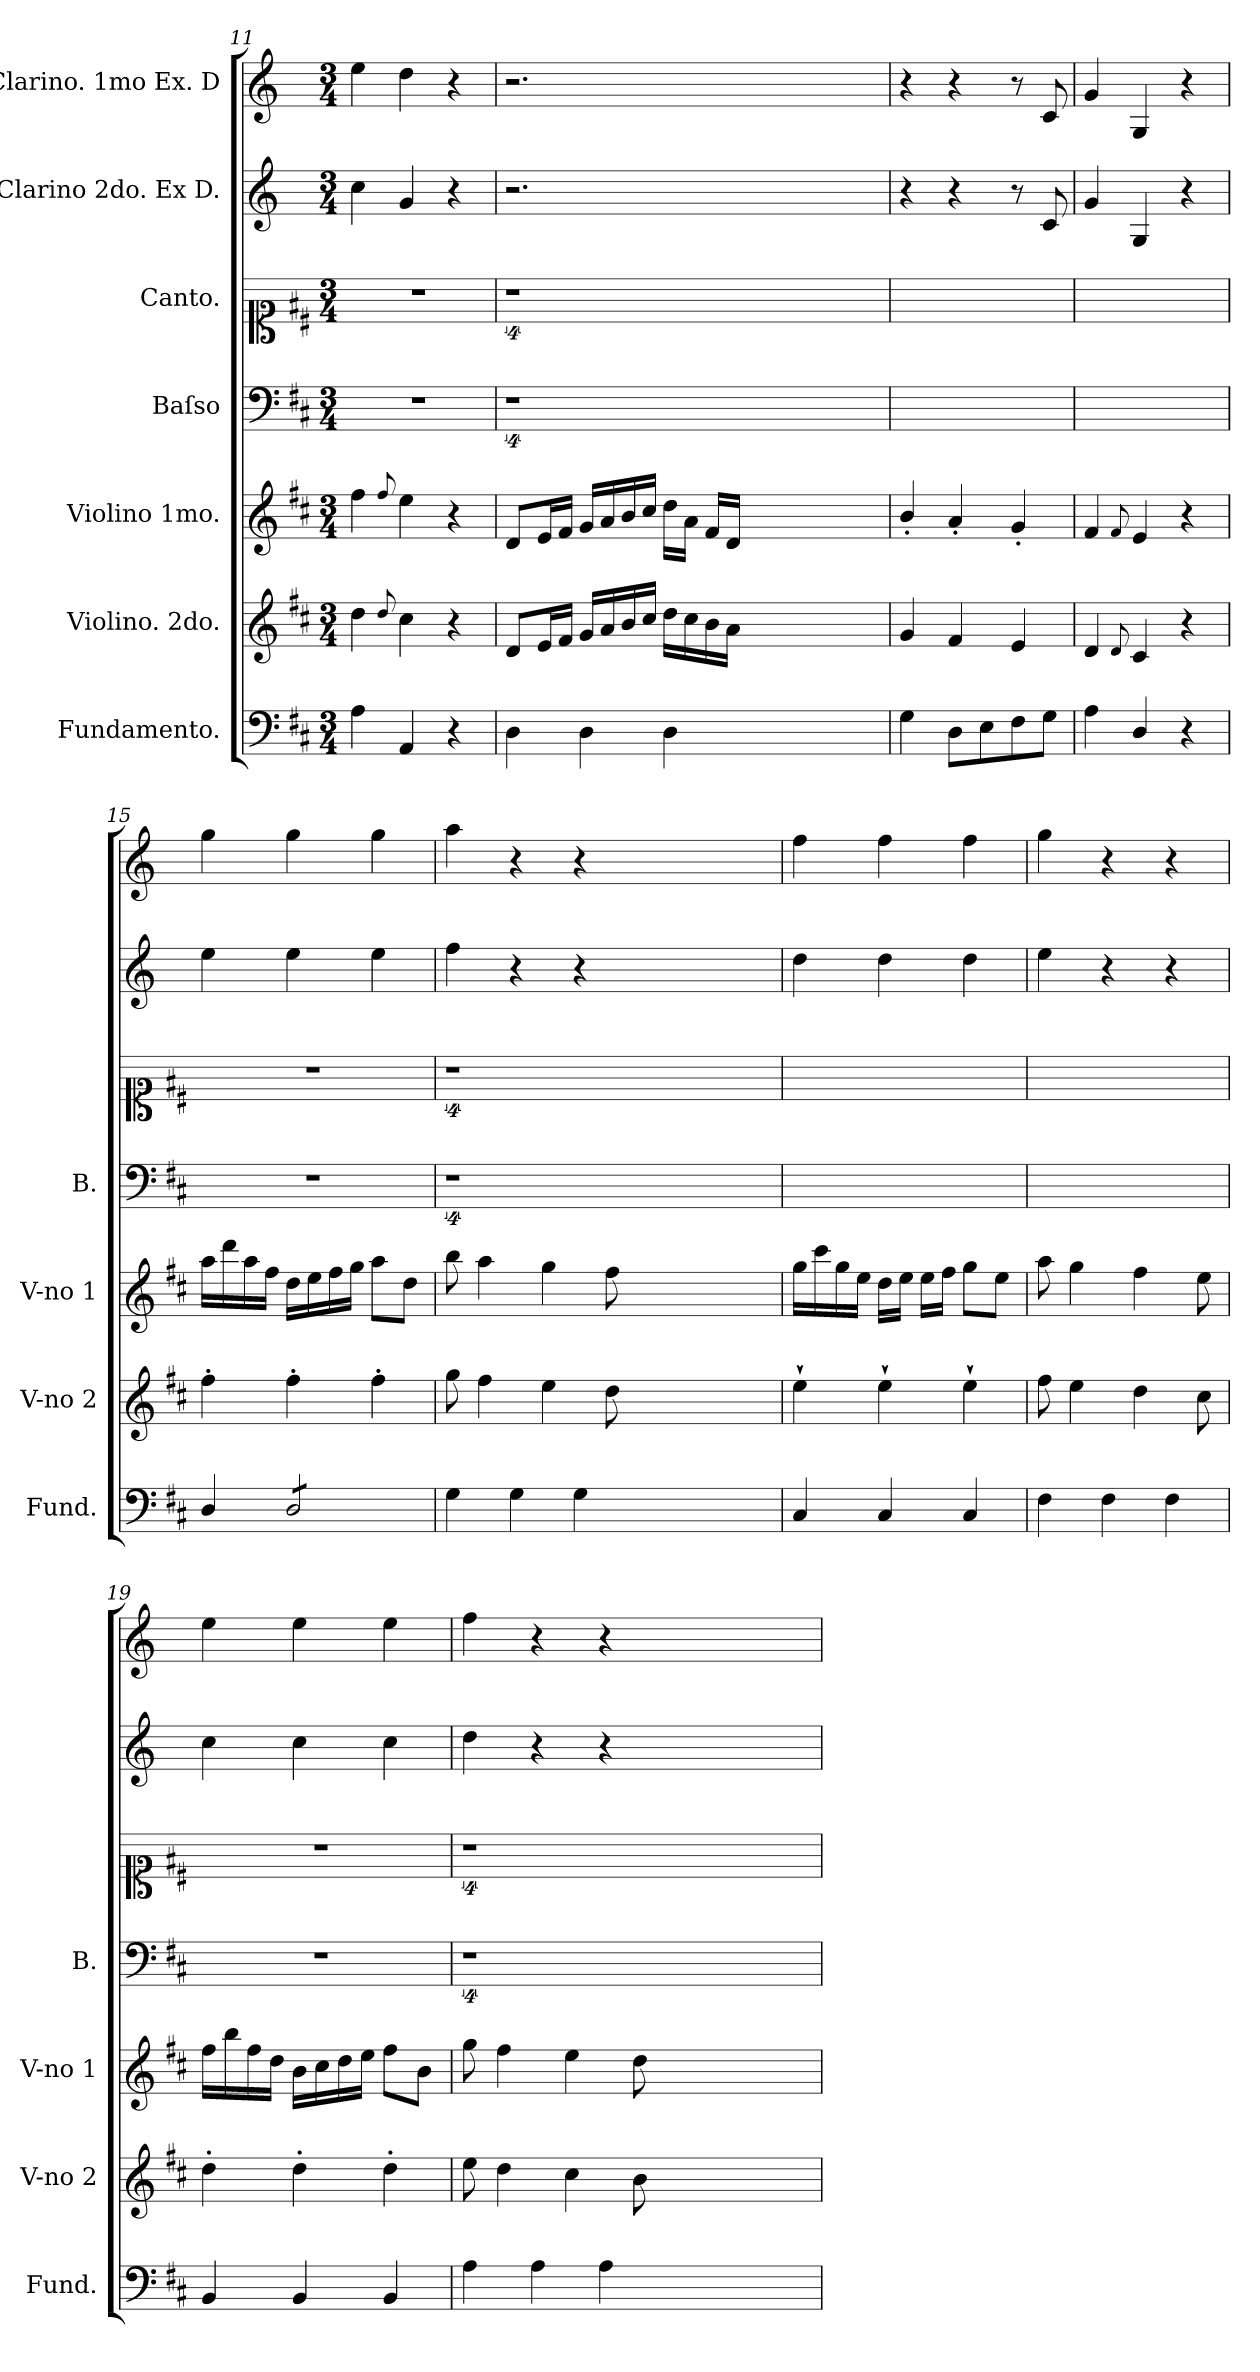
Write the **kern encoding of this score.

**kern	**kern	**kern	**kern	**kern	**kern	**kern
*part7	*part6	*part5	*part4	*part3	*part2	*part1
*staff7	*staff6	*staff5	*staff4	*staff3	*staff2	*staff1
*I"Fundamento.	*I"Violino. 2do.	*I"Violino 1mo.	*I"Baſso	*I"Canto.	*I"Clarino 2do. Ex D.	*I"Clarino. 1mo Ex. D
*I'Fund.	*I'V-no 2	*I'V-no 1	*I'B.	*	*	*
*clefF4	*clefG2	*clefG2	*clefF4	*clefC1	*clefG2	*clefG2
*	*	*	*	*	*ITrd-1c-2	*ITrd-1c-2
*k[f#c#]	*k[f#c#]	*k[f#c#]	*k[f#c#]	*k[f#c#]	*k[f#c#]	*k[f#c#]
*M3/4	*M3/4	*M3/4	*M3/4	*M3/4	*M3/4	*M3/4
=11	=11	=11	=11	=11	=11	=11
4A\	4dd\	4ff#\	2.r	2.r	4dd\	4ff#\
.	8qqdd/	8qqff#/	.	.	.	.
4AA/	4cc#\	4ee\	.	.	4a/	4ee\
4r	4r	4r	.	.	4r	4r
=12	=12	=12	=12	=12	=12	=12
4D\	8d/L	8d/L	4%9r	4%9r	2.r	2.r
.	16e/L	16e/L	.	.	.	.
.	16f#/JJ	16f#/JJ	.	.	.	.
4D\	16g/LL	16g/LL	.	.	.	.
.	16a/	16a/	.	.	.	.
.	16b/	16b/	.	.	.	.
.	16cc#/JJ	16cc#/JJ	.	.	.	.
4D\	16dd\LL	16dd\LL	.	.	.	.
.	16cc#\	16a\JJ	.	.	.	.
.	16b\	16f#/LL	.	.	.	.
.	16a\JJ	16d/JJ	.	.	.	.
1.ryy	1.ryy	1.ryy	.	.	1.ryy	1.ryy
=13	=13	=13	=13	=13	=13	=13
4G\	4g/	4b'>/	2.ryy	2.ryy	4r	4r
8D\L	4f#/	4a'>/	.	.	4r	4r
8E\	.	.	.	.	.	.
8F#\	4e/	4g'>/	.	.	8r	8r
8G\J	.	.	.	.	8d/	8d/
=14	=14	=14	=14	=14	=14	=14
4A\	4d/	4f#/	2.ryy	2.ryy	4a/	4a/
.	8qqd/	8qqf#/	.	.	.	.
4D/	4c#/	4e/	.	.	4A/	4A/
4r	4r	4r	.	.	4r	4r
=15	=15	=15	=15	=15	=15	=15
4D/	4ff#'\	16aa\LL	2.r	2.r	4ff#\	4aa\
.	.	16ddd\	.	.	.	.
.	.	16aa\	.	.	.	.
.	.	16ff#\JJ	.	.	.	.
*tremolo	*	*	*	*	*	*
8D/L	4ff#'\	16dd\LL	.	.	4ff#\	4aa\
.	.	16ee\	.	.	.	.
8D/	.	16ff#\	.	.	.	.
.	.	16gg\JJ	.	.	.	.
8D/	4ff#'\	8aa\L	.	.	4ff#\	4aa\
8D/J	.	8dd\J	.	.	.	.
*Xtremolo	*	*	*	*	*	*
=16	=16	=16	=16	=16	=16	=16
4G\	8gg\	8bb\	4%9r	4%9r	4gg\	4bb\
.	4ff#\	4aa\	.	.	.	.
4G\	.	.	.	.	4r	4r
.	4ee\	4gg\	.	.	.	.
4G\	.	.	.	.	4r	4r
.	8dd\	8ff#\	.	.	.	.
1.ryy	1.ryy	1.ryy	.	.	1.ryy	1.ryy
=17	=17	=17	=17	=17	=17	=17
4C#/	4ee`\	16gg\LL	2.ryy	2.ryy	4ee\	4gg\
.	.	16ccc#\	.	.	.	.
.	.	16gg\	.	.	.	.
.	.	16ee\JJ	.	.	.	.
4C#/	4ee`\	16dd\LL	.	.	4ee\	4gg\
.	.	16ee\JJ	.	.	.	.
.	.	16ee\LL	.	.	.	.
.	.	16ff#\JJ	.	.	.	.
4C#/	4ee`\	8gg\L	.	.	4ee\	4gg\
.	.	8ee\J	.	.	.	.
=18	=18	=18	=18	=18	=18	=18
4F#\	8ff#\	8aa\	2.ryy	2.ryy	4ff#\	4aa\
.	4ee\	4gg\	.	.	.	.
4F#\	.	.	.	.	4r	4r
.	4dd\	4ff#\	.	.	.	.
4F#\	.	.	.	.	4r	4r
.	8cc#\	8ee\	.	.	.	.
=19	=19	=19	=19	=19	=19	=19
4BB/	4dd'\	16ff#\LL	2.r	2.r	4dd\	4ff#\
.	.	16bb\	.	.	.	.
.	.	16ff#\	.	.	.	.
.	.	16dd\JJ	.	.	.	.
4BB/	4dd'\	16b\LL	.	.	4dd\	4ff#\
.	.	16cc#\	.	.	.	.
.	.	16dd\	.	.	.	.
.	.	16ee\JJ	.	.	.	.
4BB/	4dd'\	8ff#\L	.	.	4dd\	4ff#\
.	.	8b\J	.	.	.	.
=20	=20	=20	=20	=20	=20	=20
4A\	8ee\	8gg\	4%9r	4%9r	4ee\	4gg\
.	4dd\	4ff#\	.	.	.	.
4A\	.	.	.	.	4r	4r
.	4cc#\	4ee\	.	.	.	.
4A\	.	.	.	.	4r	4r
.	8b\	8dd\	.	.	.	.
1.ryy	1.ryy	1.ryy	.	.	1.ryy	1.ryy
=	=	=	=	=	=	=
*-	*-	*-	*-	*-	*-	*-
